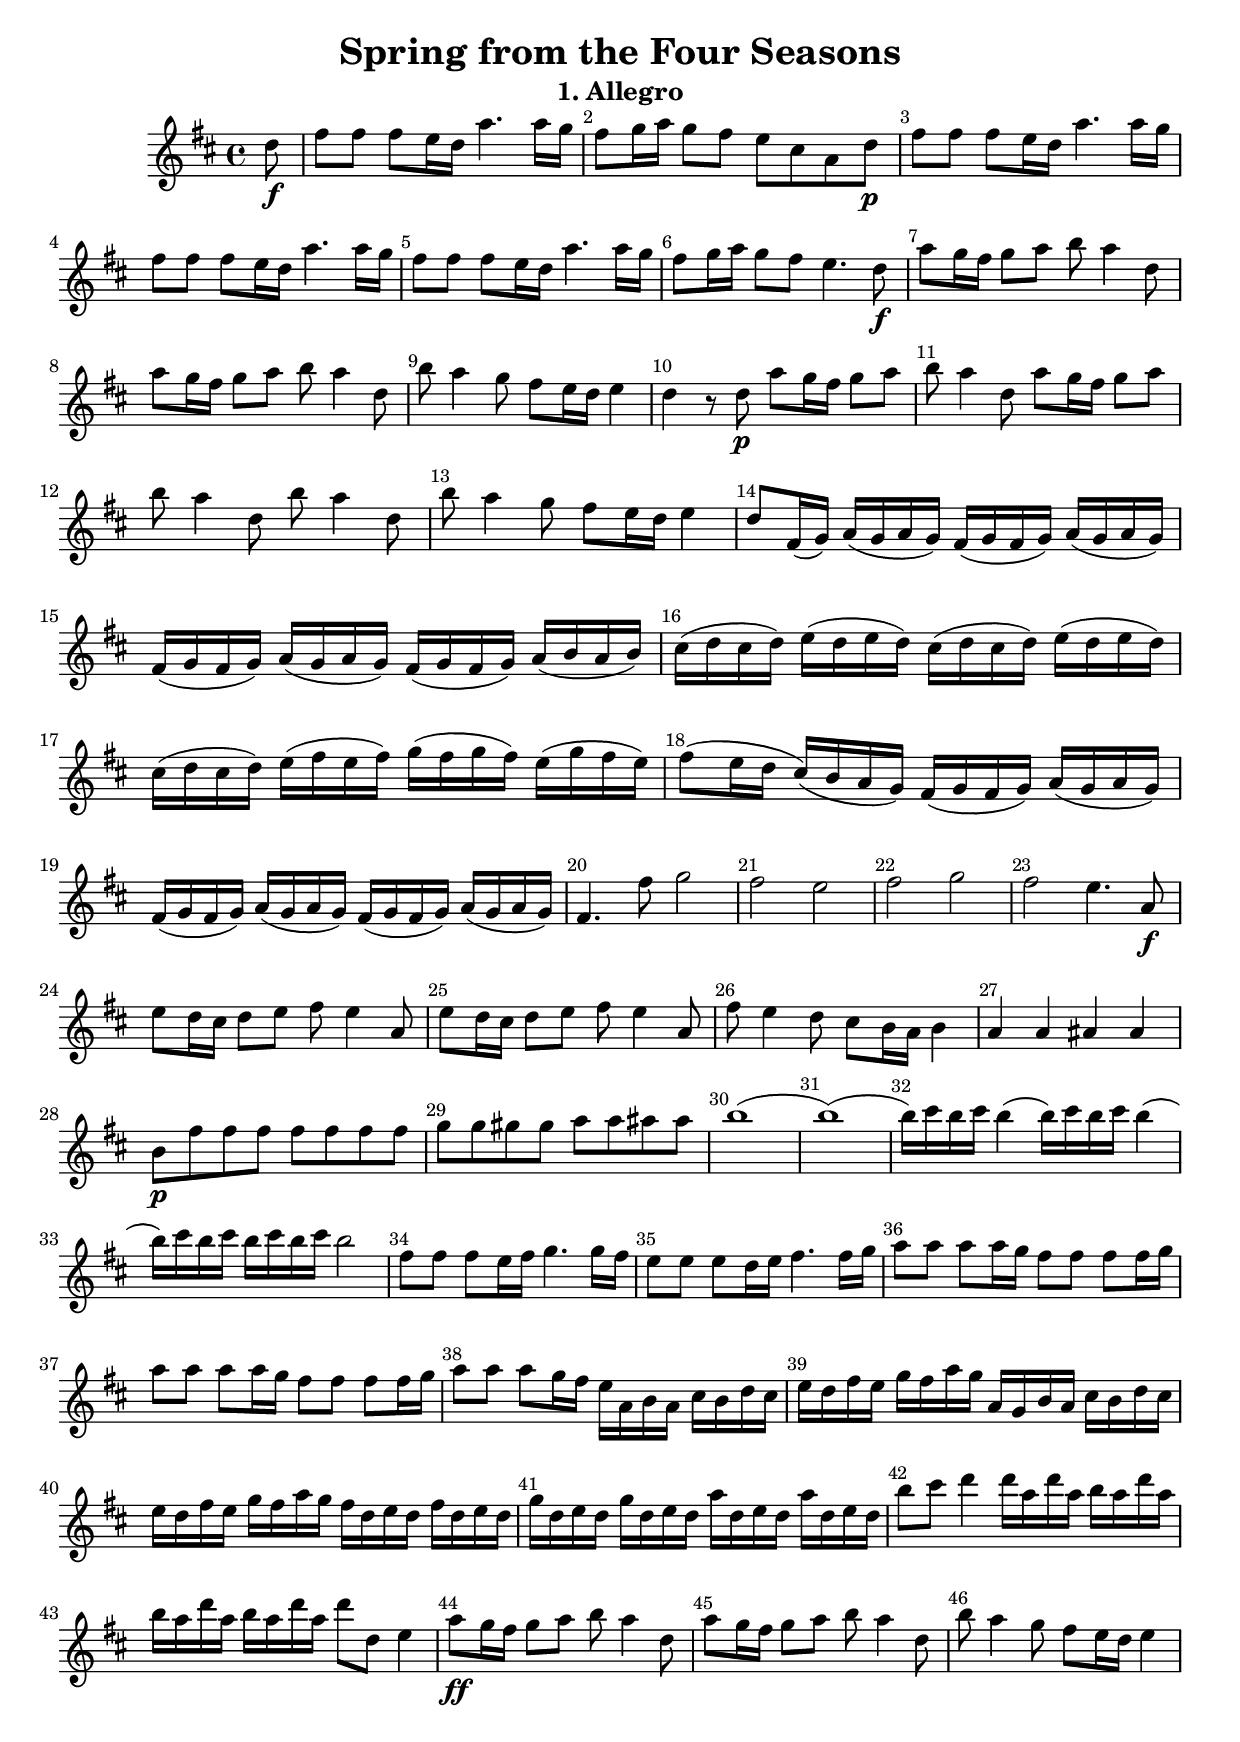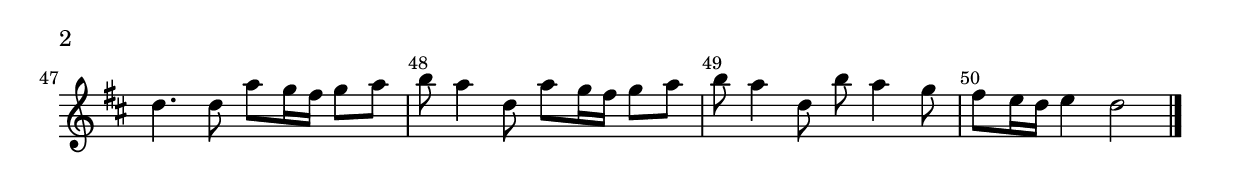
\version "2.18.2"

\header {
  title = "Spring from the Four Seasons"
  subtitle = "1. Allegro"
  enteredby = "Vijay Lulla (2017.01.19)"
}
\layout {
  \context {
    \Score
      \override BarNumber.break-visibility = ##(#f #t #t)
      %% \override SpacingSpanner.common-shortest-duration = #(ly:make-moment 1/24) %% reduce horizontal spacing
      %% \override MultiMeasureRest.expand-limit = #2
  }
}
voiceconsts = {
  \key d \major
  \time 4/4
  % numericTimeSignature
  \compressFullBarRests
  % \tempo 4 = 80
}

\book {
  \score {
    \new Staff {
      \new Voice {
        \relative c' {
          \voiceconsts 
          \clef treble

          \partial 8 d'8\f |
          fis8 fis fis e16 d a'4. a16 g |
          fis8 g16 a16 g8 fis e8 cis a d\p |
          fis8 fis fis e16 d a'4. a16 g |
          fis8 fis fis e16 d a'4. a16 g |
          fis8 fis fis e16 d a'4. a16 g |
          fis8 g16 a g8 fis e4. d8\f |
          a'8 g16 fis g8 a b8 a4 d,8 |
          a'8 g16 fis g8 a b8 a4 d,8 |
          b'8 a4 g8 fis8 e16 d e4 |
          d4 r8 d8\p a'8 g16 fis g8 a |
          b8 a4 d,8 a'8 g16 fis g8 a |
          b8 a4 d,8 b'8 a4 d,8 |
          b'8 a4 g8 fis e16 d e4 |
          d8 fis,16( g) a( g a g) fis( g fis g) a( g a g) |
          fis16( g fis g) a( g a g) fis( g fis g) a( b a b) |
          cis16( d cis d) e( d e d) cis( d cis d) e( d e d) |
          cis16( d cis d) e( fis e fis) g( fis g fis) e( g fis e) |
          fis8( e16 d cis)( b a g) fis( g fis g) a( g a g) |
          fis16( g fis g) a( g a g) fis( g fis g) a( g a g) |
          fis4. fis'8 g2 |
          fis2 e2 |
          fis2 g2 |
          fis2 e4. a,8\f |
          e'8 d16 cis d8 e fis e4 a,8 |
          e'8 d16 cis d8 e fis e4 a,8 |
          fis'8 e4 d8 cis8 b16 a b4 |
          a4 a ais ais |
          b8\p fis' fis fis fis fis fis fis |
          g8 g gis gis a a ais ais |
          b1( |
          b1)( |
          b16) cis b cis b4( b16) cis b cis b4( |
          b16) cis b cis b cis b cis b2 |
          fis8 fis fis e16 fis g4. g16 fis |
          e8 e e d16 e fis4. fis16 g |
          a8 a a a16 g fis8 fis fis fis16 g |
          a8 a a a16 g fis8 fis fis fis16 g |
          a8 a a g16 fis e16 a, b a cis b d cis |
          e16 d fis e g fis a g a, g b a cis b d cis |
          e16 d fis e g fis a g fis d e d fis d e d |
          g16 d e d g d e d a' d, e d a' d, e d |
          b'8 cis d4 d16 a d a b a d a |
          b16 a d a b a d a d8 d, e4 |
          a8\ff g16 fis g8 a b8 a4 d,8 |
          a'8 g16 fis g8 a b8 a4 d,8 |
          b'8 a4 g8 fis e16 d e4 |
          d4. d8 a'8 g16 fis g8 a|
          b8 a4 d,8 a'8 g16 fis g8 a |
          b8 a4 d,8 b'8 a4 g8 |
          fis8 e16 d e4 d2
          \bar "|."
        }
      }
    }
    \layout { }
    \midi { }
  }
}
